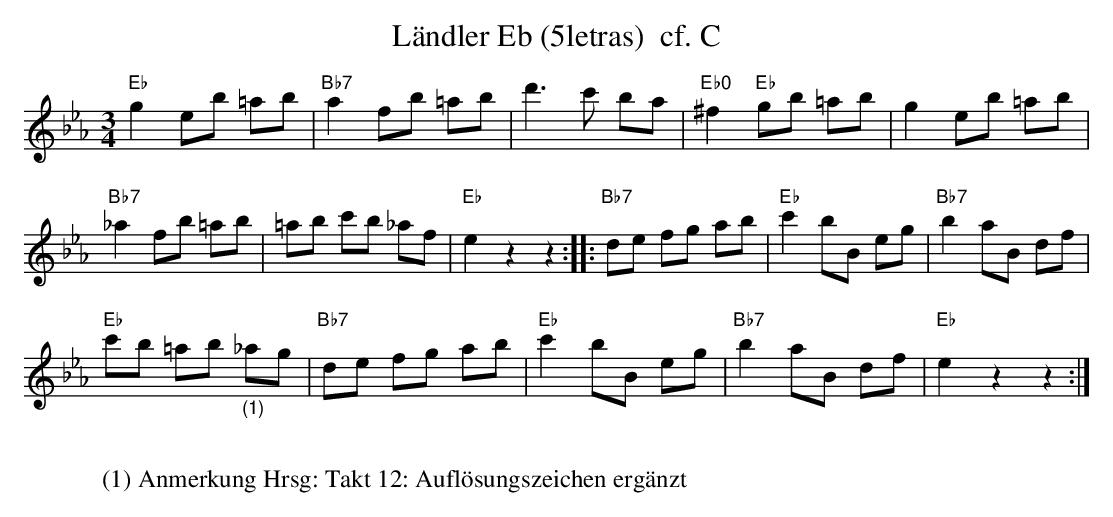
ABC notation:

X:1
T:L\"andler Eb (5letras)  cf. C
M:3/4
L:1/8
K:Ebmaj%%MIDI gchordon
"Eb"g2eb =ab | "Bb7"a2fb =ab | d'3c' ba | "Eb0"^f2 "Eb"gb =ab | g2eb =ab |
"Bb7"_a2fb =ab | =ab c'b _af | "Eb"e2z2z2 :: "Bb7"de fg ab | "Eb"c'2bB eg | "Bb7"b2aB df |
"Eb"c'b =ab "_(1)"_ag | "Bb7"de fg ab | "Eb"c'2bB eg | "Bb7"b2aB df | "Eb"e2z2z2 :|
W:
W:(1) Anmerkung Hrsg: Takt 12: Aufl\"osungszeichen erg\"anzt
